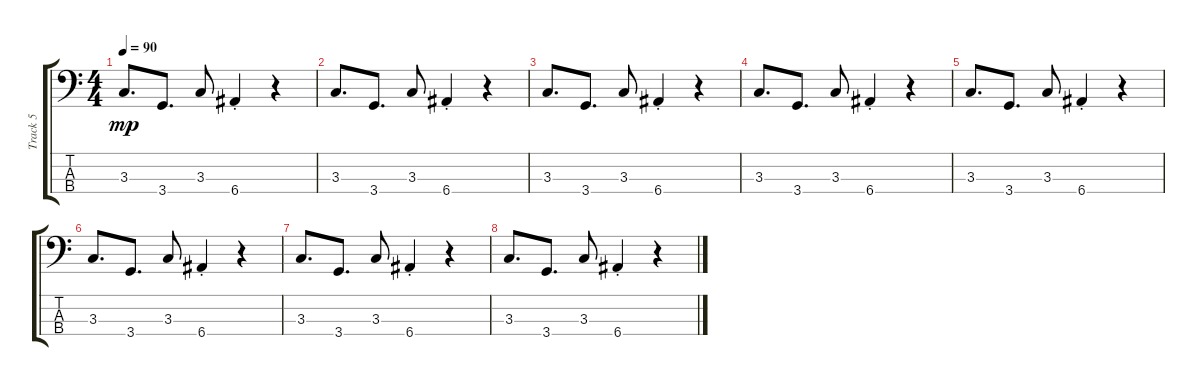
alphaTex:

\track ("Track 5" "Track 5") {instrument electricbassfinger}
\staff {score tabs}
\tuning (G2 D2 A1 E1) {hide}
\ts (4 4)
\tempo 90
\clef f4
\ks c
3.3.8{d dy mp} 3.4.8{d} 3.3.8 6.4{st}.4 r.4 |
3.3.8{d} 3.4.8{d} 3.3.8 6.4{st}.4 r.4 |
3.3.8{d} 3.4.8{d} 3.3.8 6.4{st}.4 r.4 |
3.3.8{d} 3.4.8{d} 3.3.8 6.4{st}.4 r.4 |
3.3.8{d} 3.4.8{d} 3.3.8 6.4{st}.4 r.4 |
3.3.8{d} 3.4.8{d} 3.3.8 6.4{st}.4 r.4 |
3.3.8{d} 3.4.8{d} 3.3.8 6.4{st}.4 r.4 |
3.3.8{d} 3.4.8{d} 3.3.8 6.4{st}.4 r.4
